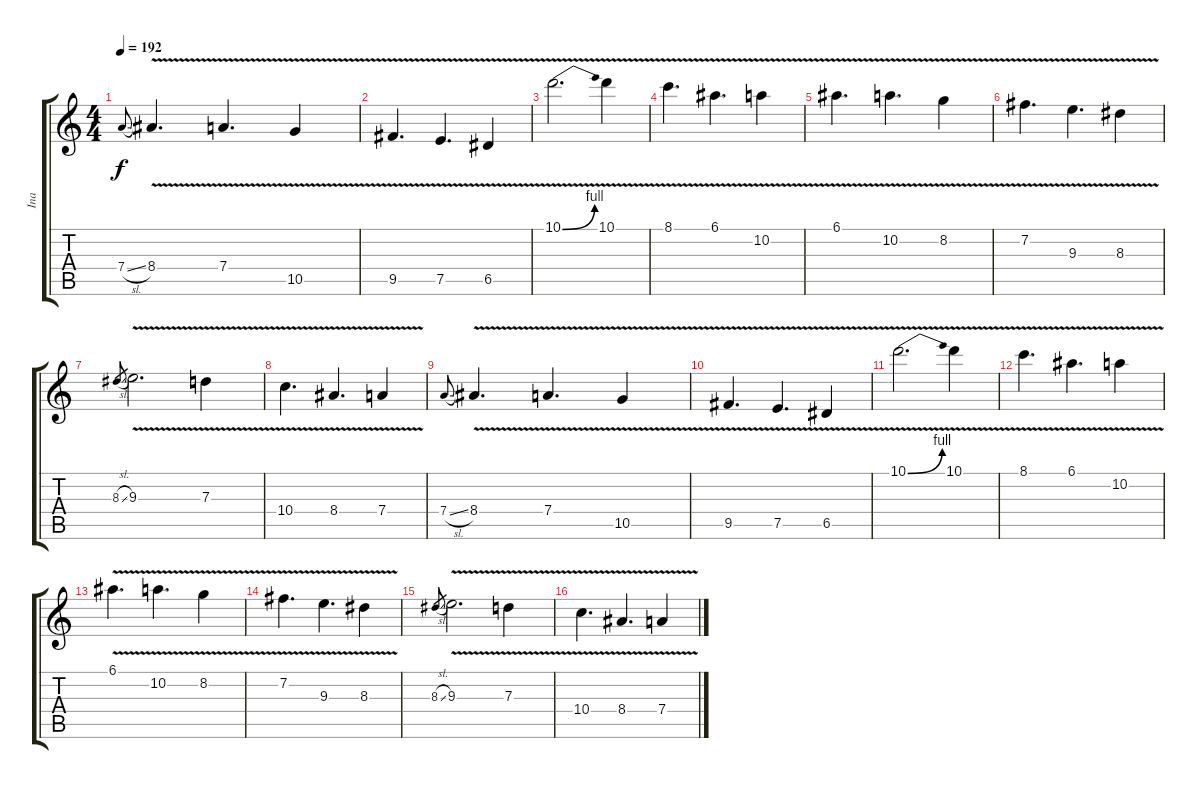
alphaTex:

\track ("Ina" "Ina") {instrument overdrivenguitar}
\staff {score tabs}
\tuning (E4 B3 G3 D3 A2 E2) {hide}
\ts (4 4)
\tempo 192
\clef g2
\ks c
7.4{sl}.8{gr onbeat dy f} 8.4{v}.4{d} 7.4{v}.4{d} 10.5{v}.4 |
9.5{v}.4{d} 7.5{v}.4{d} 6.5{v}.4 |
10.1{be (bend 0 0 60 4) v}.2{d} 10.1{v}.4 |
8.1{v}.4{d} 6.1{v}.4{d} 10.2{v}.4 |
6.1{v}.4{d} 10.2{v}.4{d} 8.2{v}.4 |
7.2{v}.4{d} 9.3{v}.4{d} 8.3{v}.4 |
8.3{sl}.8{gr} 9.3{v}.2{d} 7.3{v}.4 |
10.4{v}.4{d} 8.4{v}.4{d} 7.4{v}.4 |
7.4{sl}.8{gr onbeat} 8.4{v}.4{d} 7.4{v}.4{d} 10.5{v}.4 |
9.5{v}.4{d} 7.5{v}.4{d} 6.5{v}.4 |
10.1{be (bend 0 0 60 4) v}.2{d} 10.1{v}.4 |
8.1{v}.4{d} 6.1{v}.4{d} 10.2{v}.4 |
6.1{v}.4{d} 10.2{v}.4{d} 8.2{v}.4 |
7.2{v}.4{d} 9.3{v}.4{d} 8.3{v}.4 |
8.3{sl}.8{gr} 9.3{v}.2{d} 7.3{v}.4 |
10.4{v}.4{d} 8.4{v}.4{d} 7.4{v}.4
